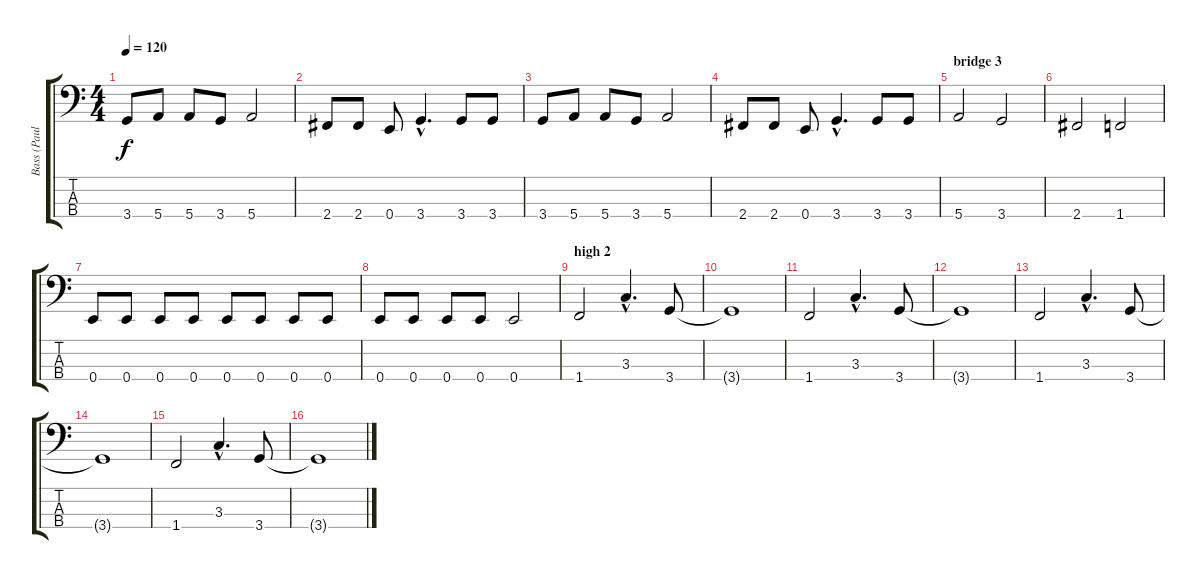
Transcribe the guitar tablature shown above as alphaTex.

\track ("Bass (Paul McGuigan)" "Bass (Paul") {instrument electricbassfinger}
\staff {score tabs}
\tuning (G2 D2 A1 E1) {hide}
\ts (4 4)
\tempo 120
\clef f4
\ks c
3.4.8{dy f} 5.4.8 5.4.8 3.4.8 5.4.2 |
2.4.8 2.4.8 0.4.8 3.4{hac}.4{d} 3.4.8 3.4.8 |
3.4.8 5.4.8 5.4.8 3.4.8 5.4.2 |
2.4.8 2.4.8 0.4.8 3.4{hac}.4{d} 3.4.8 3.4.8 |
\section ("" "bridge 3")
5.4.2 3.4.2 |
2.4.2 1.4.2 |
0.4.8 0.4.8 0.4.8 0.4.8 0.4.8 0.4.8 0.4.8 0.4.8 |
0.4.8 0.4.8 0.4.8 0.4.8 0.4.2 |
\section ("" "high 2")
1.4.2 3.3{hac}.4{d} 3.4.8 |
3.4{t}.1 |
1.4.2 3.3{hac}.4{d} 3.4.8 |
3.4{t}.1 |
1.4.2 3.3{hac}.4{d} 3.4.8 |
3.4{t}.1 |
1.4.2 3.3{hac}.4{d} 3.4.8 |
3.4{t}.1
